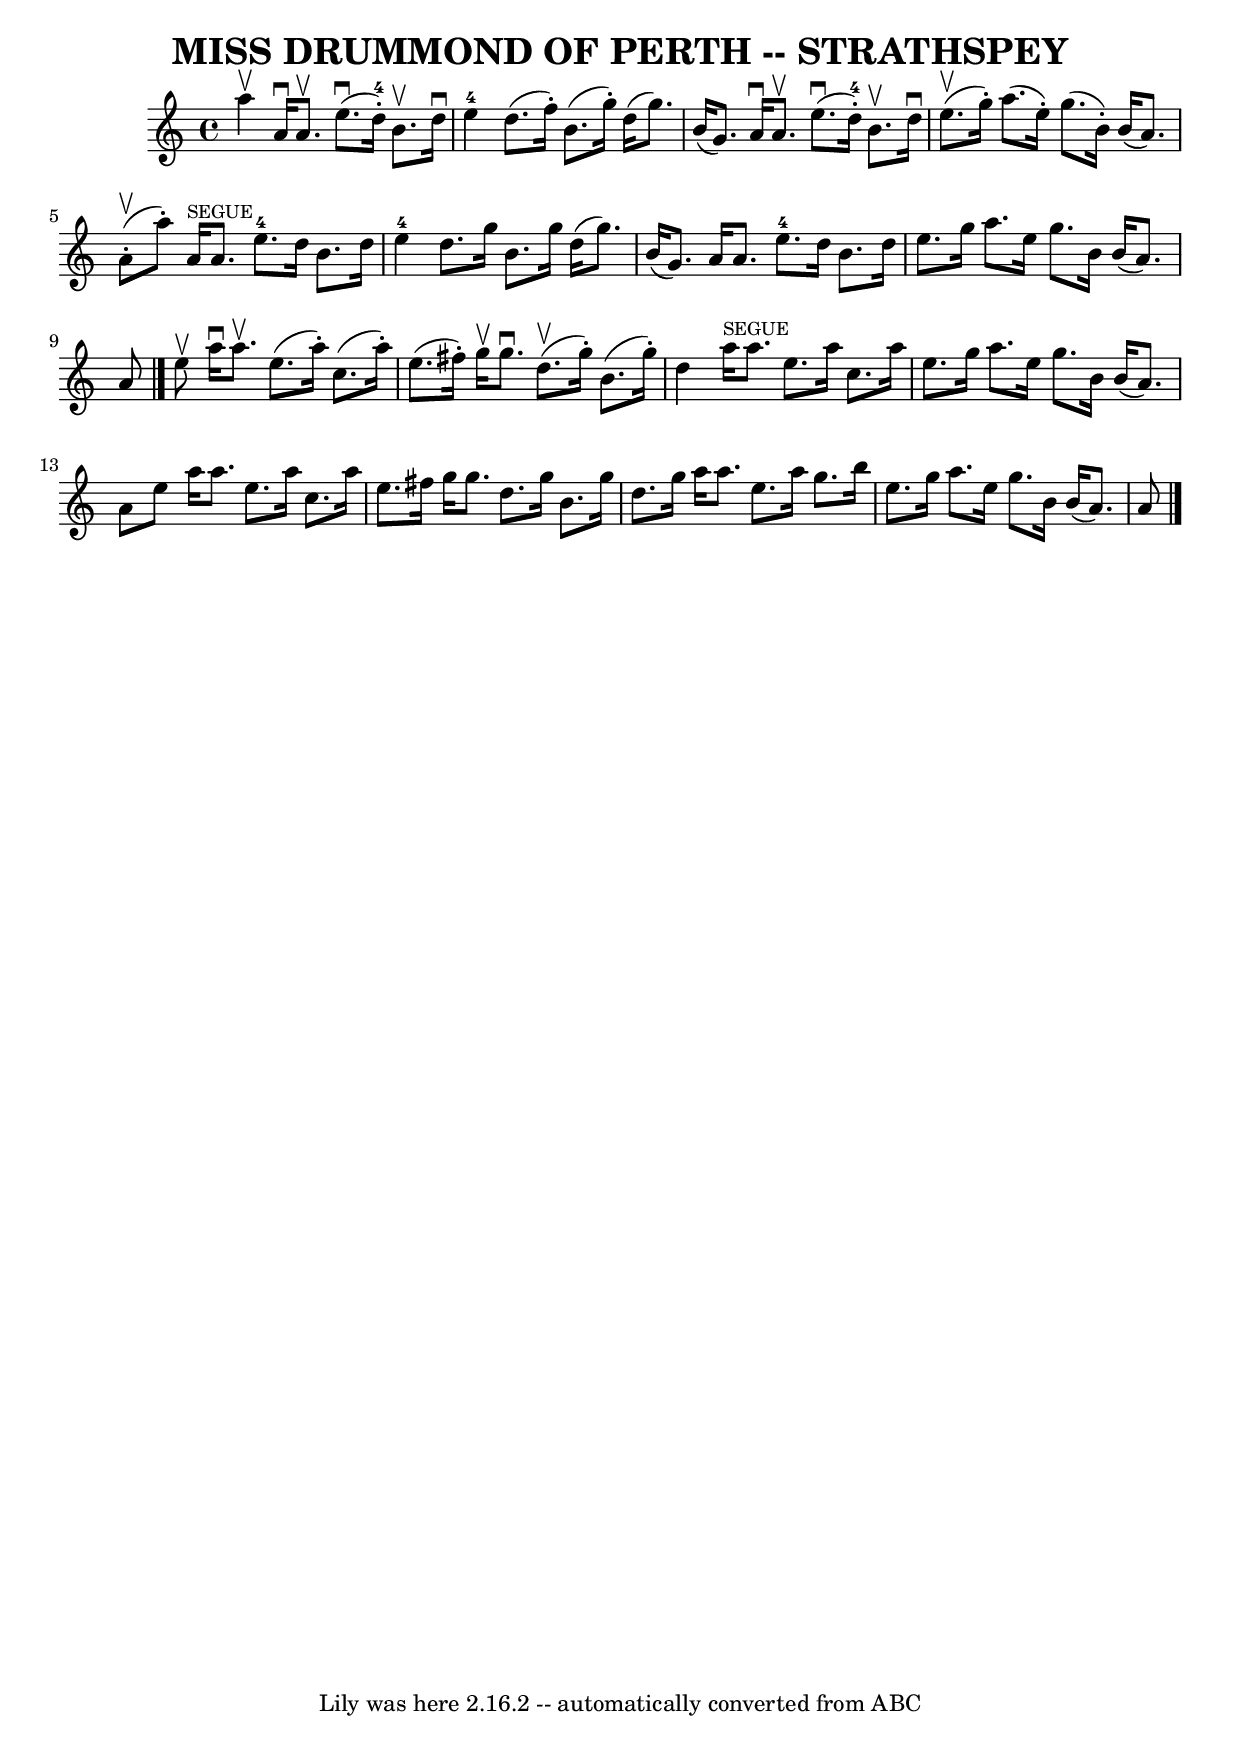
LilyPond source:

\version "2.16.2"
\include "Mammoth.ily"
\header {
  %% book = "Ryan's Mammoth Collection of Fiddle Tunes"
  composer = ""
  crossRefNumber = "1"
  footnotes = ""
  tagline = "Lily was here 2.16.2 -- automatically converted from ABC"
  title = "MISS DRUMMOND OF PERTH -- STRATHSPEY"

}
voicedefault =  {


  \override Staff.TimeSignature #'style = #'C
  \time 4/4 
  \key a \minor
  a''4^\upbow   |
  a'16^\downbow a'8.^\upbow e''8. (^\downbow d''16-4-.) b'8.^\upbow d''16^\downbow 
  e''4-4   |
  d''8. (f''16-.) b'8. (g''16-.) d''16 (g''8.) b'16 (g'8.)   |
  a'16^\downbow a'8.^\upbow  
  e''8. (^\downbow d''16-4-.) b'8.^\upbow d''16^\downbow     
  e''8. (^\upbow g''16-.)   |
  a''8. (e''16-.) g''8. (
  b'16-.) b'16 (a'8.) a'8 (^\upbow-. a''8-.)   |
  
  a'16^\segue a'8. e''8.-4 d''16 b'8. d''16 e''4-4   
  |
  d''8. g''16 b'8. g''16 d''16 (g''8.) b'16 (
  g'8.)   |
  a'16 a'8. e''8.-4 d''16 b'8. d''16   
  e''8. g''16    |
  a''8. e''16 g''8. b'16 b'16 (a'8.) a'8    \bar "|." e''8^\upbow   |
  a''16^\downbow a''8.^\upbow e''8. (a''16-.) c''8. (a''16-.) e''8. (fis''16-.)   |
  g''16^\upbow g''8.^\downbow d''8. (^\upbow g''16-.) b'8. (g''16-.) d''4    |
  a''16^\segue a''8.    
  e''8. a''16 c''8. a''16 e''8. g''16    |
  a''8. e''16 
  g''8. b'16 b'16 (a'8.) a'8 e''8    |
  a''16    
  a''8. e''8. a''16 c''8. a''16 e''8. fis''16    |
  
  g''16 g''8. d''8. g''16 b'8. g''16 d''8. g''16    |
  
  a''16 a''8. e''8. a''16 g''8. b''16 e''8. g''16    
  |
  a''8. e''16 g''8. b'16 b'16 (a'8.) a'8    
  \bar "|."   

}

\score{
  <<

    \context Staff="default"
    {
      \voicedefault 
      
    }

  >>
  \layout {
    
  }
  \midi {
  }

}
